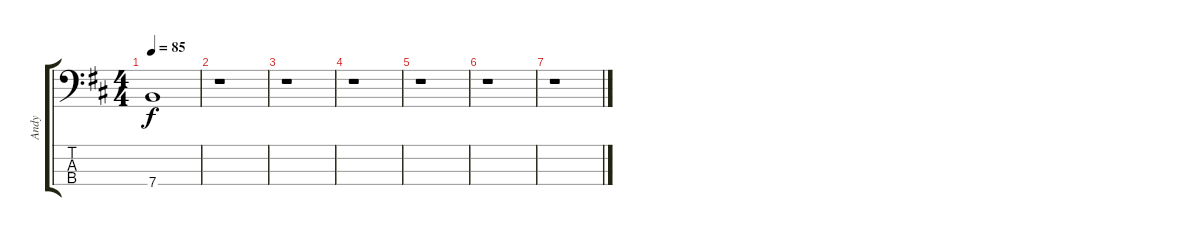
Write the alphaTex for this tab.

\track ("Andy" "Andy") {instrument electricbasspick}
\staff {score tabs}
\tuning (G2 D2 A1 E1) {hide}
\ts (4 4)
\tempo 85
\clef f4
\ks bminor
7.4{t}.1{dy f} |
r.1 |
r.1 |
r.1 |
r.1 |
r.1 |
r.1
